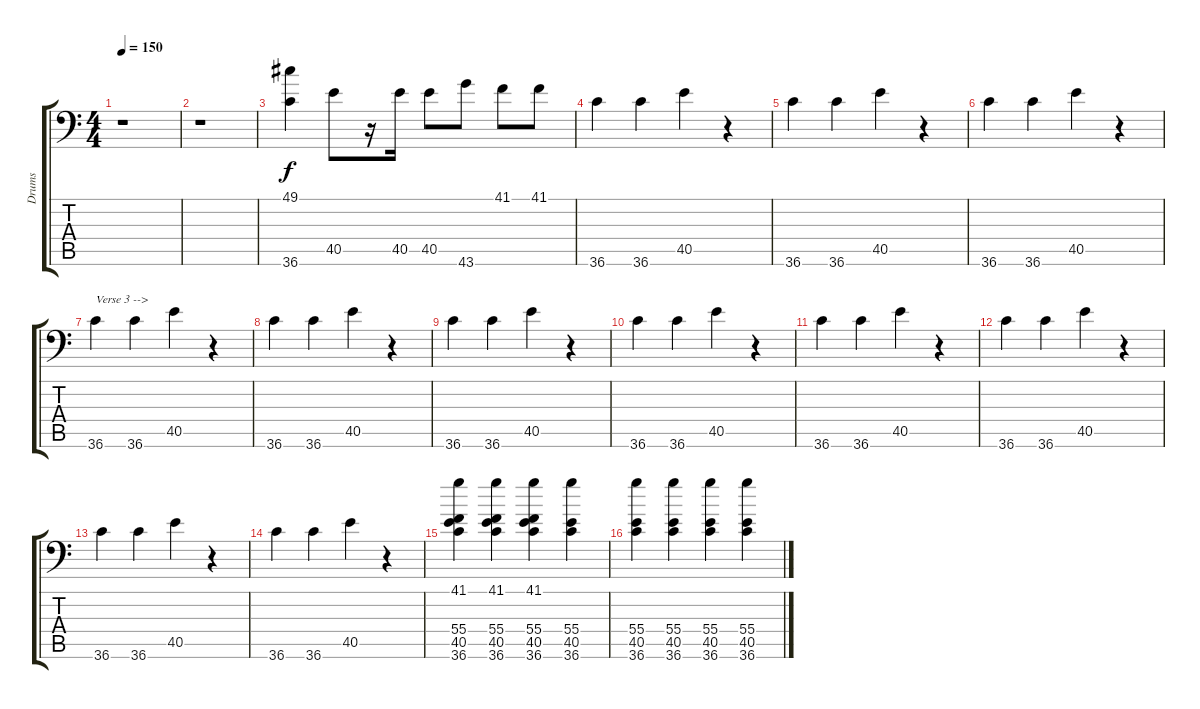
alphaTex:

\track ("Drums" "Drums") {instrument acousticgrandpiano}
\staff {score tabs}
\tuning (C-1 C-1 C-1 C-1 C-1 C-1) {hide}
\ts (4 4)
\tempo 150
\clef f4
\ks c
r.1{dy f} |
r.1 |
(49.1 36.6).4 40.5.8 r.16 40.5.16 40.5.8 43.6.8 41.1.8 41.1.8 |
36.6.4 36.6.4 40.5.4 r.4 |
36.6.4 36.6.4 40.5.4 r.4 |
36.6.4 36.6.4 40.5.4 r.4 |
36.6.4{txt "Verse 3 -->"} 36.6.4 40.5.4 r.4 |
36.6.4 36.6.4 40.5.4 r.4 |
36.6.4 36.6.4 40.5.4 r.4 |
36.6.4 36.6.4 40.5.4 r.4 |
36.6.4 36.6.4 40.5.4 r.4 |
36.6.4 36.6.4 40.5.4 r.4 |
36.6.4 36.6.4 40.5.4 r.4 |
36.6.4 36.6.4 40.5.4 r.4 |
(41.1 55.4 40.5 36.6).4 (41.1 55.4 40.5 36.6).4 (41.1 55.4 40.5 36.6).4 (55.4 40.5 36.6).4 |
(55.4 40.5 36.6).4 (55.4 40.5 36.6).4 (55.4 40.5 36.6).4 (55.4 40.5 36.6).4
